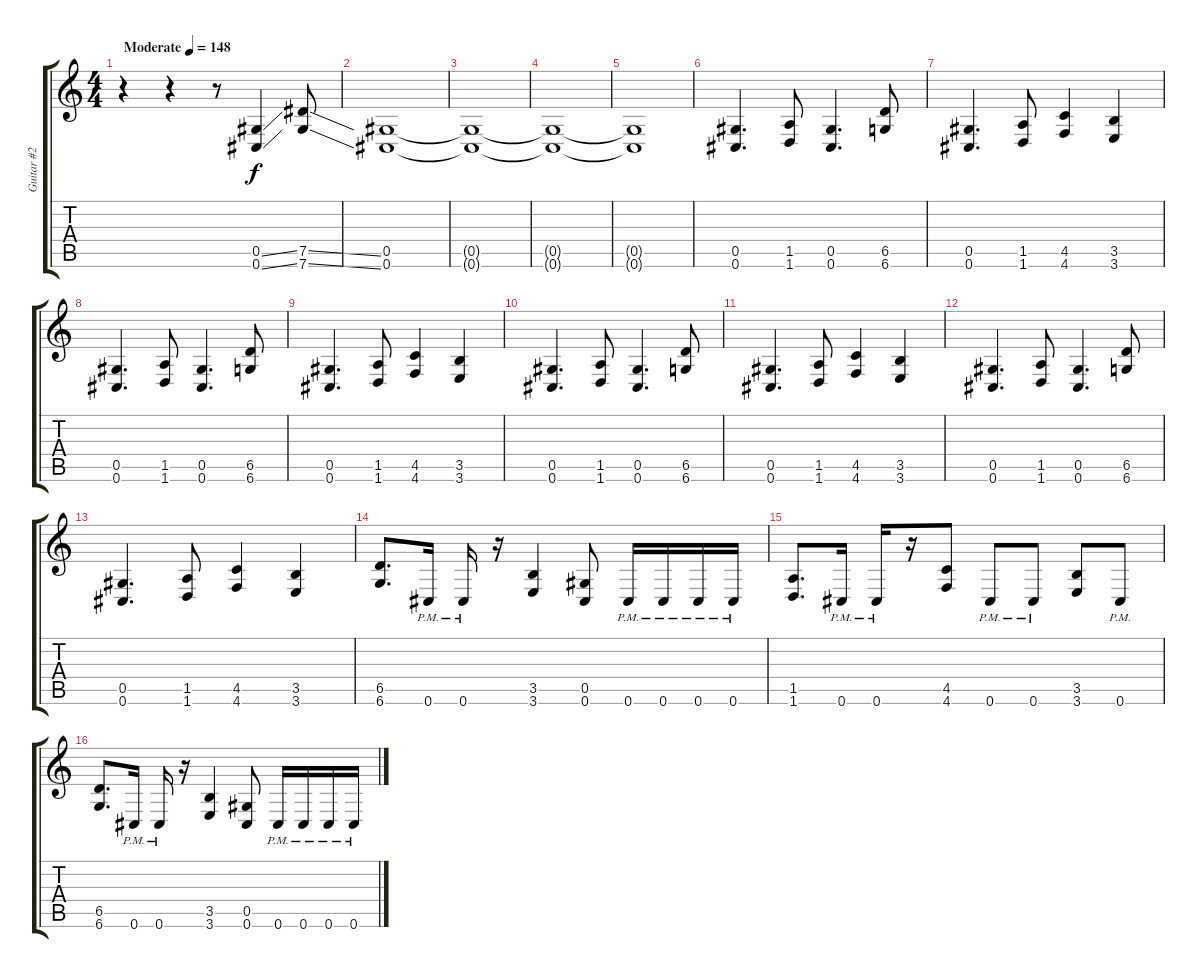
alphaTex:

\track ("Guitar #2" "Guitar #2") {instrument distortionguitar}
\staff {score tabs}
\tuning (Eb4 Bb3 Gb3 Db3 Ab2 Db2) {hide}
\ts (4 4)
\tempo (148 "Moderate")
\clef g2
\ks c
r.4{dy f instrument distortionguitar} r.4 r.8 (0.5{ss} 0.6{ss}).4 (7.5{ss} 7.6{ss}).8 |
(0.5 0.6).1 |
(0.5{t} 0.6{t}).1 |
(0.5{t} 0.6{t}).1 |
(0.5{t} 0.6{t}).1 |
(0.5 0.6).4{d} (1.5 1.6).8 (0.5 0.6).4{d} (6.5 6.6).8 |
(0.5 0.6).4{d} (1.5 1.6).8 (4.5 4.6).4 (3.5 3.6).4 |
(0.5 0.6).4{d} (1.5 1.6).8 (0.5 0.6).4{d} (6.5 6.6).8 |
(0.5 0.6).4{d} (1.5 1.6).8 (4.5 4.6).4 (3.5 3.6).4 |
(0.5 0.6).4{d} (1.5 1.6).8 (0.5 0.6).4{d} (6.5 6.6).8 |
(0.5 0.6).4{d} (1.5 1.6).8 (4.5 4.6).4 (3.5 3.6).4 |
(0.5 0.6).4{d} (1.5 1.6).8 (0.5 0.6).4{d} (6.5 6.6).8 |
(0.5 0.6).4{d} (1.5 1.6).8 (4.5 4.6).4 (3.5 3.6).4 |
(6.5 6.6).8{d} 0.6{pm}.16 0.6{pm}.16 r.16 (3.5 3.6).4 (0.5 0.6).8 0.6{pm}.16 0.6{pm}.16 0.6{pm}.16 0.6{pm}.16 |
(1.5 1.6).8{d} 0.6{pm}.16 0.6{pm}.16 r.16 (4.5 4.6).8 0.6{pm}.8 0.6{pm}.8 (3.5 3.6).8 0.6{pm}.8 |
(6.5 6.6).8{d} 0.6{pm}.16 0.6{pm}.16 r.16 (3.5 3.6).4 (0.5 0.6).8 0.6{pm}.16 0.6{pm}.16 0.6{pm}.16 0.6{pm}.16
